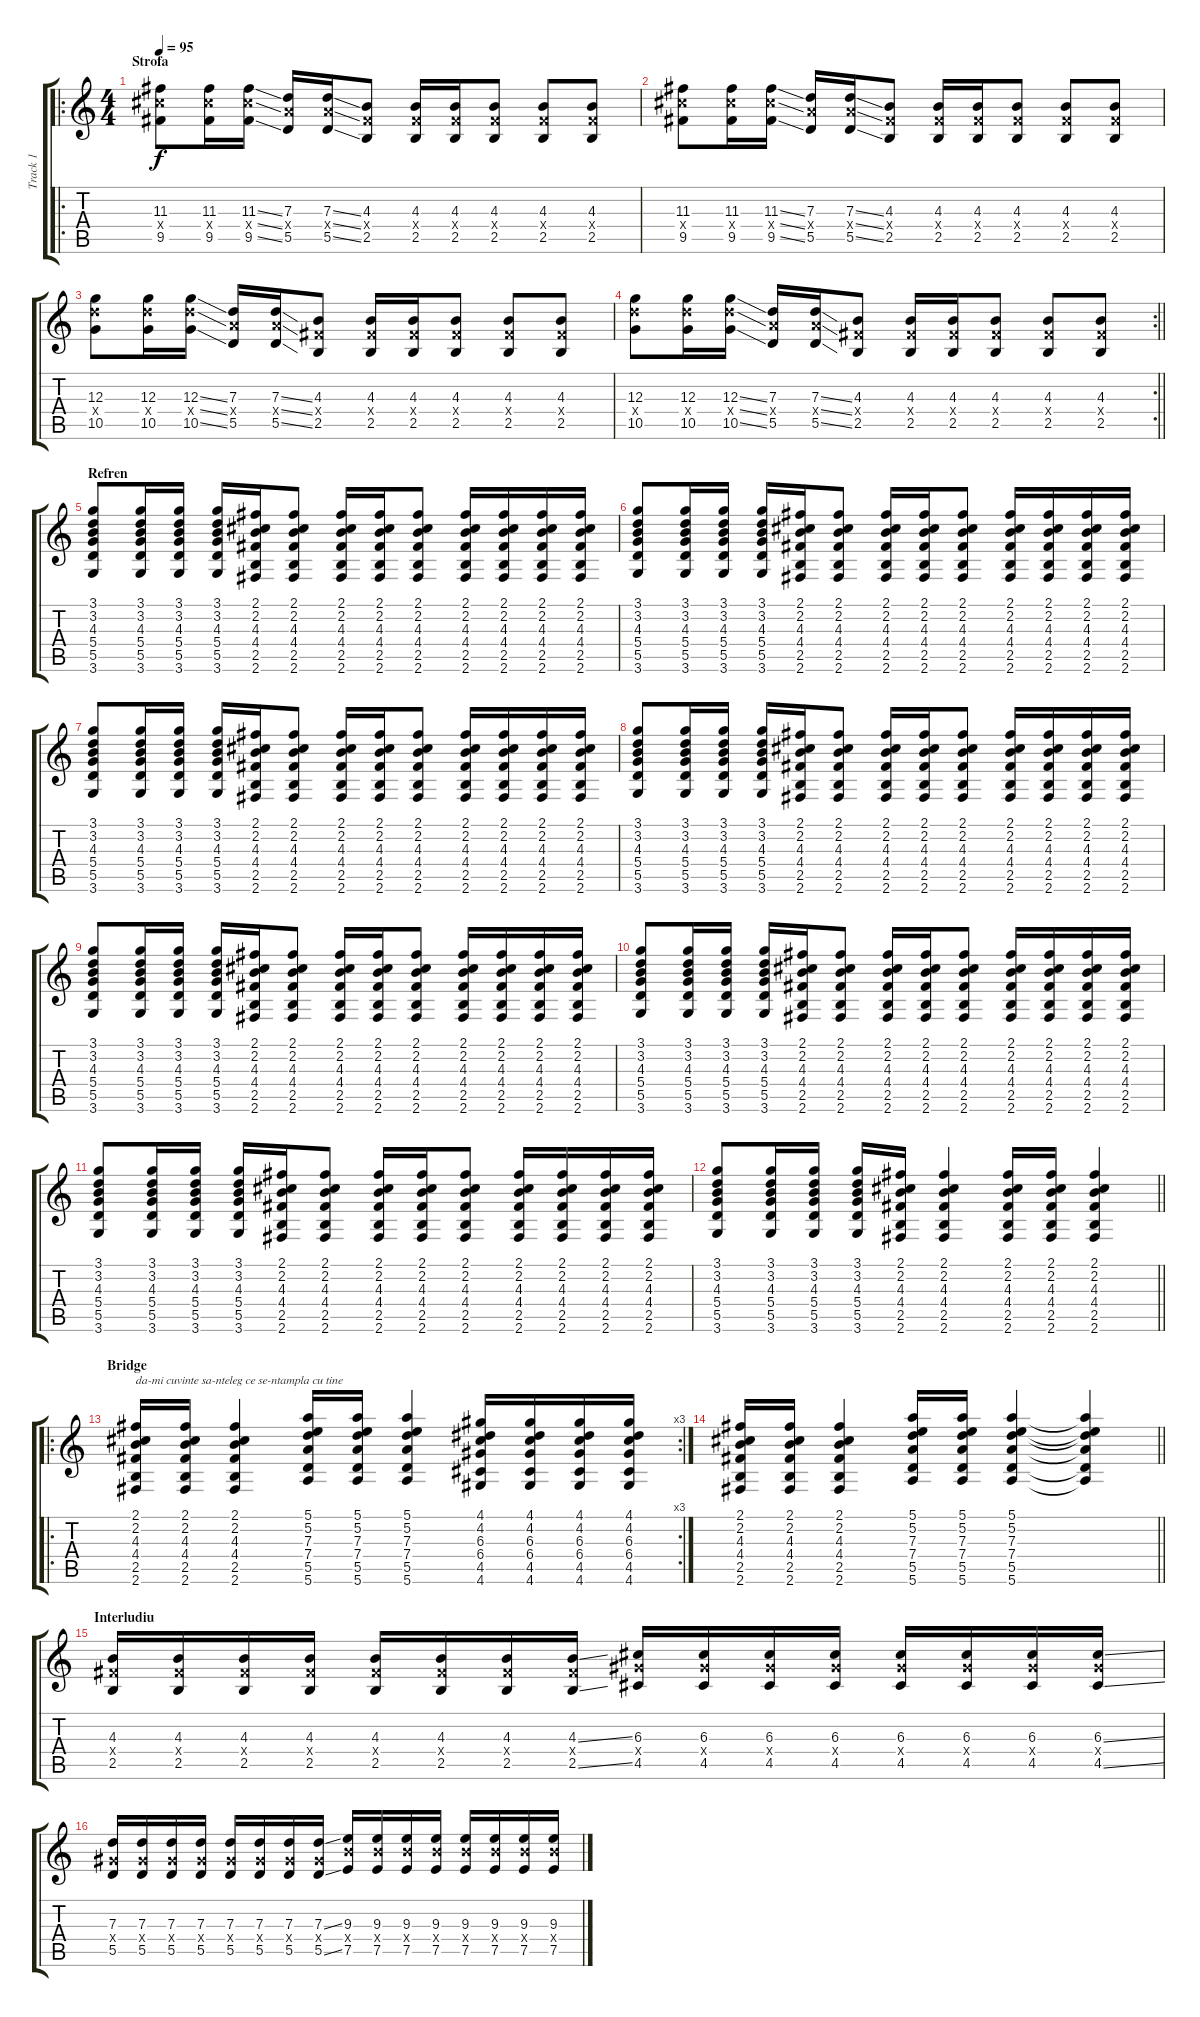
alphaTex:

\track ("Track 1" "Track 1") {instrument acousticguitarsteel}
\staff {score tabs}
\tuning (E4 B3 G3 D3 A2 E2) {hide}
\ro
\ts (4 4)
\section ("" "Strofa")
\tempo 95
\clef g2
\ks c
(11.3 11.4{x} 9.5).8{dy f} (11.3 11.4{x} 9.5).16 (11.3{ss} 11.4{ss x} 9.5{ss}).16 (7.3 7.4{x} 5.5).16 (7.3{ss} 7.4{ss x} 5.5{ss}).16 (4.3 4.4{x} 2.5).8 (4.3 4.4{x} 2.5).16 (4.3 4.4{x} 2.5).16 (4.3 4.4{x} 2.5).8 (4.3 4.4{x} 2.5).8 (4.3 4.4{x} 2.5).8 |
(11.3 11.4{x} 9.5).8 (11.3 11.4{x} 9.5).16 (11.3{ss} 11.4{ss x} 9.5{ss}).16 (7.3 7.4{x} 5.5).16 (7.3{ss} 7.4{ss x} 5.5{ss}).16 (4.3 4.4{x} 2.5).8 (4.3 4.4{x} 2.5).16 (4.3 4.4{x} 2.5).16 (4.3 4.4{x} 2.5).8 (4.3 4.4{x} 2.5).8 (4.3 4.4{x} 2.5).8 |
(12.3 12.4{x} 10.5).8 (12.3 12.4{x} 10.5).16 (12.3{ss} 12.4{ss x} 10.5{ss}).16 (7.3 7.4{x} 5.5).16 (7.3{ss} 7.4{ss x} 5.5{ss}).16 (4.3 4.4{x} 2.5).8 (4.3 4.4{x} 2.5).16 (4.3 4.4{x} 2.5).16 (4.3 4.4{x} 2.5).8 (4.3 4.4{x} 2.5).8 (4.3 4.4{x} 2.5).8 |
\rc 2
\barLineRight lightlight
(12.3 12.4{x} 10.5).8 (12.3 12.4{x} 10.5).16 (12.3{ss} 12.4{ss x} 10.5{ss}).16 (7.3 7.4{x} 5.5).16 (7.3{ss} 7.4{ss x} 5.5{ss}).16 (4.3 4.4{x} 2.5).8 (4.3 4.4{x} 2.5).16 (4.3 4.4{x} 2.5).16 (4.3 4.4{x} 2.5).8 (4.3 4.4{x} 2.5).8 (4.3 4.4{x} 2.5).8 |
\section ("" "Refren")
(3.1 3.2 4.3 5.4 5.5 3.6).8 (3.1 3.2 4.3 5.4 5.5 3.6).16 (3.1 3.2 4.3 5.4 5.5 3.6).16 (3.1 3.2 4.3 5.4 5.5 3.6).16 (2.1 2.2 4.3 4.4 2.5 2.6).16 (2.1 2.2 4.3 4.4 2.5 2.6).8 (2.1 2.2 4.3 4.4 2.5 2.6).16 (2.1 2.2 4.3 4.4 2.5 2.6).16 (2.1 2.2 4.3 4.4 2.5 2.6).8 (2.1 2.2 4.3 4.4 2.5 2.6).16 (2.1 2.2 4.3 4.4 2.5 2.6).16 (2.1 2.2 4.3 4.4 2.5 2.6).16 (2.1 2.2 4.3 4.4 2.5 2.6).16 |
(3.1 3.2 4.3 5.4 5.5 3.6).8 (3.1 3.2 4.3 5.4 5.5 3.6).16 (3.1 3.2 4.3 5.4 5.5 3.6).16 (3.1 3.2 4.3 5.4 5.5 3.6).16 (2.1 2.2 4.3 4.4 2.5 2.6).16 (2.1 2.2 4.3 4.4 2.5 2.6).8 (2.1 2.2 4.3 4.4 2.5 2.6).16 (2.1 2.2 4.3 4.4 2.5 2.6).16 (2.1 2.2 4.3 4.4 2.5 2.6).8 (2.1 2.2 4.3 4.4 2.5 2.6).16 (2.1 2.2 4.3 4.4 2.5 2.6).16 (2.1 2.2 4.3 4.4 2.5 2.6).16 (2.1 2.2 4.3 4.4 2.5 2.6).16 |
(3.1 3.2 4.3 5.4 5.5 3.6).8 (3.1 3.2 4.3 5.4 5.5 3.6).16 (3.1 3.2 4.3 5.4 5.5 3.6).16 (3.1 3.2 4.3 5.4 5.5 3.6).16 (2.1 2.2 4.3 4.4 2.5 2.6).16 (2.1 2.2 4.3 4.4 2.5 2.6).8 (2.1 2.2 4.3 4.4 2.5 2.6).16 (2.1 2.2 4.3 4.4 2.5 2.6).16 (2.1 2.2 4.3 4.4 2.5 2.6).8 (2.1 2.2 4.3 4.4 2.5 2.6).16 (2.1 2.2 4.3 4.4 2.5 2.6).16 (2.1 2.2 4.3 4.4 2.5 2.6).16 (2.1 2.2 4.3 4.4 2.5 2.6).16 |
(3.1 3.2 4.3 5.4 5.5 3.6).8 (3.1 3.2 4.3 5.4 5.5 3.6).16 (3.1 3.2 4.3 5.4 5.5 3.6).16 (3.1 3.2 4.3 5.4 5.5 3.6).16 (2.1 2.2 4.3 4.4 2.5 2.6).16 (2.1 2.2 4.3 4.4 2.5 2.6).8 (2.1 2.2 4.3 4.4 2.5 2.6).16 (2.1 2.2 4.3 4.4 2.5 2.6).16 (2.1 2.2 4.3 4.4 2.5 2.6).8 (2.1 2.2 4.3 4.4 2.5 2.6).16 (2.1 2.2 4.3 4.4 2.5 2.6).16 (2.1 2.2 4.3 4.4 2.5 2.6).16 (2.1 2.2 4.3 4.4 2.5 2.6).16 |
(3.1 3.2 4.3 5.4 5.5 3.6).8 (3.1 3.2 4.3 5.4 5.5 3.6).16 (3.1 3.2 4.3 5.4 5.5 3.6).16 (3.1 3.2 4.3 5.4 5.5 3.6).16 (2.1 2.2 4.3 4.4 2.5 2.6).16 (2.1 2.2 4.3 4.4 2.5 2.6).8 (2.1 2.2 4.3 4.4 2.5 2.6).16 (2.1 2.2 4.3 4.4 2.5 2.6).16 (2.1 2.2 4.3 4.4 2.5 2.6).8 (2.1 2.2 4.3 4.4 2.5 2.6).16 (2.1 2.2 4.3 4.4 2.5 2.6).16 (2.1 2.2 4.3 4.4 2.5 2.6).16 (2.1 2.2 4.3 4.4 2.5 2.6).16 |
(3.1 3.2 4.3 5.4 5.5 3.6).8 (3.1 3.2 4.3 5.4 5.5 3.6).16 (3.1 3.2 4.3 5.4 5.5 3.6).16 (3.1 3.2 4.3 5.4 5.5 3.6).16 (2.1 2.2 4.3 4.4 2.5 2.6).16 (2.1 2.2 4.3 4.4 2.5 2.6).8 (2.1 2.2 4.3 4.4 2.5 2.6).16 (2.1 2.2 4.3 4.4 2.5 2.6).16 (2.1 2.2 4.3 4.4 2.5 2.6).8 (2.1 2.2 4.3 4.4 2.5 2.6).16 (2.1 2.2 4.3 4.4 2.5 2.6).16 (2.1 2.2 4.3 4.4 2.5 2.6).16 (2.1 2.2 4.3 4.4 2.5 2.6).16 |
(3.1 3.2 4.3 5.4 5.5 3.6).8 (3.1 3.2 4.3 5.4 5.5 3.6).16 (3.1 3.2 4.3 5.4 5.5 3.6).16 (3.1 3.2 4.3 5.4 5.5 3.6).16 (2.1 2.2 4.3 4.4 2.5 2.6).16 (2.1 2.2 4.3 4.4 2.5 2.6).8 (2.1 2.2 4.3 4.4 2.5 2.6).16 (2.1 2.2 4.3 4.4 2.5 2.6).16 (2.1 2.2 4.3 4.4 2.5 2.6).8 (2.1 2.2 4.3 4.4 2.5 2.6).16 (2.1 2.2 4.3 4.4 2.5 2.6).16 (2.1 2.2 4.3 4.4 2.5 2.6).16 (2.1 2.2 4.3 4.4 2.5 2.6).16 |
\barLineRight lightlight
(3.1 3.2 4.3 5.4 5.5 3.6).8 (3.1 3.2 4.3 5.4 5.5 3.6).16 (3.1 3.2 4.3 5.4 5.5 3.6).16 (3.1 3.2 4.3 5.4 5.5 3.6).16 (2.1 2.2 4.3 4.4 2.5 2.6).16 (2.1 2.2 4.3 4.4 2.5 2.6).4 (2.1 2.2 4.3 4.4 2.5 2.6).16 (2.1 2.2 4.3 4.4 2.5 2.6).16 (2.1 2.2 4.3 4.4 2.5 2.6).4 |
\ro
\rc 3
\section ("" "Bridge")
(2.1 2.2 4.3 4.4 2.5 2.6).16{txt "da-mi cuvinte sa-nteleg ce se-ntampla cu tine"} (2.1 2.2 4.3 4.4 2.5 2.6).16 (2.1 2.2 4.3 4.4 2.5 2.6).4 (5.1 5.2 7.3 7.4 5.5 5.6).16 (5.1 5.2 7.3 7.4 5.5 5.6).16 (5.1 5.2 7.3 7.4 5.5 5.6).4 (4.1 4.2 6.3 6.4 4.5 4.6).16 (4.1 4.2 6.3 6.4 4.5 4.6).16 (4.1 4.2 6.3 6.4 4.5 4.6).16 (4.1 4.2 6.3 6.4 4.5 4.6).16 |
\barLineRight lightlight
(2.1 2.2 4.3 4.4 2.5 2.6).16 (2.1 2.2 4.3 4.4 2.5 2.6).16 (2.1 2.2 4.3 4.4 2.5 2.6).4 (5.1 5.2 7.3 7.4 5.5 5.6).16 (5.1 5.2 7.3 7.4 5.5 5.6).16 (5.1 5.2 7.3 7.4 5.5 5.6).4 (5.1{t} 5.2{t} 7.3{t} 7.4{t} 5.5{t} 5.6{t}).4 |
\section ("" "Interludiu")
(4.3 4.4{x} 2.5).16 (4.3 4.4{x} 2.5).16 (4.3 4.4{x} 2.5).16 (4.3 4.4{x} 2.5).16 (4.3 4.4{x} 2.5).16 (4.3 4.4{x} 2.5).16 (4.3 4.4{x} 2.5).16 (4.3{ss} 4.4{x} 2.5{ss}).16 (6.3 6.4{x} 4.5).16 (6.3 6.4{x} 4.5).16 (6.3 6.4{x} 4.5).16 (6.3 6.4{x} 4.5).16 (6.3 6.4{x} 4.5).16 (6.3 6.4{x} 4.5).16 (6.3 6.4{x} 4.5).16 (6.3{ss} 6.4{x} 4.5{ss}).16 |
(7.3 6.4{x} 5.5).16 (7.3 6.4{x} 5.5).16 (7.3 6.4{x} 5.5).16 (7.3 6.4{x} 5.5).16 (7.3 6.4{x} 5.5).16 (7.3 6.4{x} 5.5).16 (7.3 6.4{x} 5.5).16 (7.3{ss} 6.4{x} 5.5{ss}).16 (9.3 9.4{x} 7.5).16 (9.3 9.4{x} 7.5).16 (9.3 9.4{x} 7.5).16 (9.3 9.4{x} 7.5).16 (9.3 9.4{x} 7.5).16 (9.3 9.4{x} 7.5).16 (9.3 9.4{x} 7.5).16 (9.3{ss} 9.4{x} 7.5{ss}).16
